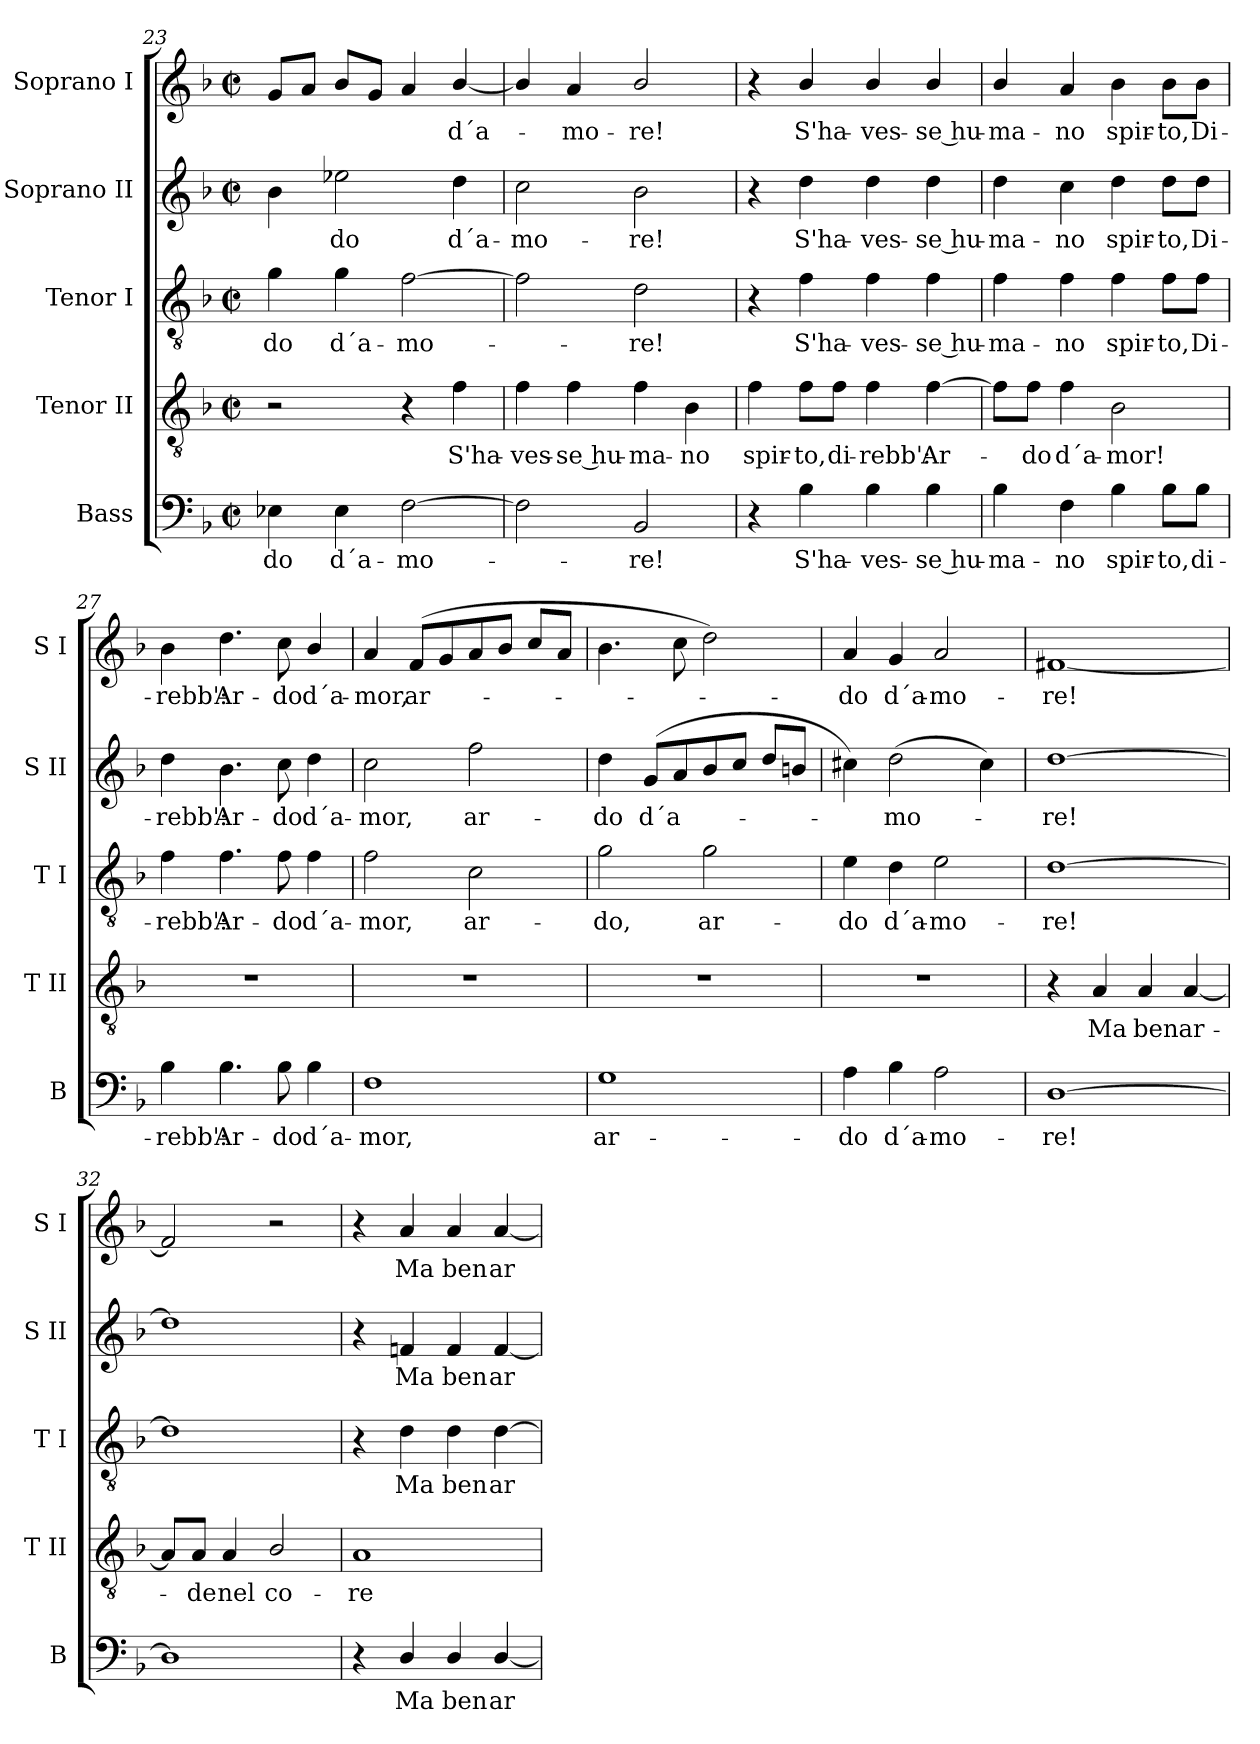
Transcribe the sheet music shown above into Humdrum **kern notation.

**kern	**text	**kern	**text	**kern	**text	**kern	**text	**kern	**text
*part5	*part5	*part4	*part4	*part3	*part3	*part2	*part2	*part1	*part1
*staff5	*staff5	*staff4	*staff4	*staff3	*staff3	*staff2	*staff2	*staff1	*staff1
*I"Bass	*	*I"Tenor II	*	*I"Tenor I	*	*I"Soprano II	*	*I"Soprano I	*
*I'B	*	*I'T II	*	*I'T I	*	*I'S II	*	*I'S I	*
*clefF4	*	*clefGv2	*	*clefGv2	*	*clefG2	*	*clefG2	*
*k[b-]	*	*k[b-]	*	*k[b-]	*	*k[b-]	*	*k[b-]	*
*F:	*	*F:	*	*F:	*	*F:	*	*F:	*
*M2/2	*	*M2/2	*	*M2/2	*	*M2/2	*	*M2/2	*
*met(c|)	*	*met(c|)	*	*met(c|)	*	*met(c|)	*	*met(c|)	*
=23	=23	=23	=23	=23	=23	=23	=23	=23	=23
!	!LO:LY:b	!	!	!	!LO:LY:b	!	!	!	!
4E-X\	-do	2r	.	4g\	-do	4b-\	.	8g/L	.
.	.	.	.	.	.	.	.	8a/J	.
!	!LO:LY:b	!	!	!	!LO:LY:b	!	!LO:LY:b	!	!
4E-\	d´a-	.	.	4g\	d´a-	2ee-X\	do	8b-/L	.
.	.	.	.	.	.	.	.	8g/J	.
!	!LO:LY:b	!	!	!	!LO:LY:b	!	!	!	!
[2F\	-mo-	4r	.	[2f\	-mo-	.	.	4a/	.
!	!	!	!LO:LY:b	!	!	!	!LO:LY:b	!	!LO:LY:b
.	.	4f\	S'ha-	.	.	4dd\	d´a-	[4b-/	d´a-
!!LO:PB:g=z
=24	=24	=24	=24	=24	=24	=24	=24	=24	=24
!	!	!	!LO:LY:b	!	!	!	!LO:LY:b	!	!
2F\]	.	4f\	-ves-	2f\]	.	2cc\	-mo-	4b-/]	.
!	!	!	!LO:LY:b	!	!	!	!	!	!LO:LY:b
.	.	4f\	-se hu-	.	.	.	.	4a/	mo-
!	!LO:LY:b	!	!LO:LY:b	!	!LO:LY:b	!	!LO:LY:b	!	!LO:LY:b
2BB-/	re!	4f\	-ma-	2d\	re!	2b-\	-re!	2b-/	-re!
!	!	!	!LO:LY:b	!	!	!	!	!	!
.	.	4B-\	-no	.	.	.	.	.	.
=25	=25	=25	=25	=25	=25	=25	=25	=25	=25
!	!	!	!LO:LY:b	!	!	!	!	!	!
4r	.	4f\	spir-	4r	.	4r	.	4r	.
!	!LO:LY:b	!	!LO:LY:b	!	!LO:LY:b	!	!LO:LY:b	!	!LO:LY:b
4B-\	S'ha-	8f\L	-to,	4f\	S'ha-	4dd\	S'ha-	4b-/	S'ha-
!	!	!	!LO:LY:b	!	!	!	!	!	!
.	.	8f\J	di-	.	.	.	.	.	.
!	!LO:LY:b	!	!LO:LY:b	!	!LO:LY:b	!	!LO:LY:b	!	!LO:LY:b
4B-\	-ves-	4f\	-rebb':	4f\	-ves-	4dd\	-ves-	4b-/	-ves-
!	!LO:LY:b	!	!LO:LY:b	!	!LO:LY:b	!	!LO:LY:b	!	!LO:LY:b
4B-\	-se hu-	[4f\	Ar-	4f\	-se hu-	4dd\	-se hu-	4b-/	-se hu-
=26	=26	=26	=26	=26	=26	=26	=26	=26	=26
!	!LO:LY:b	!	!	!	!LO:LY:b	!	!LO:LY:b	!	!LO:LY:b
4B-\	-ma-	8f\L]	.	4f\	-ma-	4dd\	-ma-	4b-/	-ma-
!	!	!	!LO:LY:b	!	!	!	!	!	!
.	.	8f\J	do	.	.	.	.	.	.
!	!LO:LY:b	!	!LO:LY:b	!	!LO:LY:b	!	!LO:LY:b	!	!LO:LY:b
4F\	-no	4f\	d´a-	4f\	-no	4cc\	-no	4a/	-no
!	!LO:LY:b	!	!LO:LY:b	!	!LO:LY:b	!	!LO:LY:b	!	!LO:LY:b
4B-\	spir-	2B-\	-mor!	4f\	spir-	4dd\	spir-	4b-\	spir-
!	!LO:LY:b	!	!	!	!LO:LY:b	!	!LO:LY:b	!	!LO:LY:b
8B-\L	-to,	.	.	8f\L	-to,	8dd\L	-to,	8b-\L	-to,
!	!LO:LY:b	!	!	!	!LO:LY:b	!	!LO:LY:b	!	!LO:LY:b
8B-\J	di-	.	.	8f\J	Di-	8dd\J	Di-	8b-\J	Di-
=27	=27	=27	=27	=27	=27	=27	=27	=27	=27
!	!LO:LY:b	!	!	!	!LO:LY:b	!	!LO:LY:b	!	!LO:LY:b
4B-\	-rebb':	1r	.	4f\	-rebb':	4dd\	-rebb':	4b-\	-rebb':
!	!LO:LY:b	!	!	!	!LO:LY:b	!	!LO:LY:b	!	!LO:LY:b
4.B-\	Ar-	.	.	4.f\	Ar-	4.b-\	Ar-	4.dd\	Ar-
!	!LO:LY:b	!	!	!	!LO:LY:b	!	!LO:LY:b	!	!LO:LY:b
8B-\	-do	.	.	8f\	-do	8cc\	-do	8cc\	-do
!	!LO:LY:b	!	!	!	!LO:LY:b	!	!LO:LY:b	!	!LO:LY:b
4B-\	d´a-	.	.	4f\	d´a-	4dd\	d´a-	4b-/	d´a-
=28	=28	=28	=28	=28	=28	=28	=28	=28	=28
!	!LO:LY:b	!	!	!	!LO:LY:b	!	!LO:LY:b	!	!LO:LY:b
1F	-mor,	1r	.	2f\	-mor,	2cc\	-mor,	4a/	-mor,
!	!	!	!	!	!	!	!	!	!LO:LY:b
.	.	.	.	.	.	.	.	(<8f/L	ar-
.	.	.	.	.	.	.	.	8g/	.
!	!	!	!	!	!LO:LY:b	!	!LO:LY:b	!	!
.	.	.	.	2c\	ar-	2ff\	ar-	8a/	.
.	.	.	.	.	.	.	.	8b-/J	.
.	.	.	.	.	.	.	.	8cc/L	.
.	.	.	.	.	.	.	.	8a/J	.
!!LO:LB:g=z
=29	=29	=29	=29	=29	=29	=29	=29	=29	=29
!	!LO:LY:b	!	!	!	!LO:LY:b	!	!LO:LY:b	!	!
1G	ar-	1r	.	2g\	-do,	4dd\	-do	4.b-\	.
!	!	!	!	!	!	!	!LO:LY:b	!	!
.	.	.	.	.	.	(<8g/L	d´a-	.	.
.	.	.	.	.	.	8a/	.	8cc\	.
!	!	!	!	!	!LO:LY:b	!	!	!	!
.	.	.	.	2g\	ar-	8b-/	.	2dd\)	.
.	.	.	.	.	.	8cc/J	.	.	.
.	.	.	.	.	.	8dd/L	.	.	.
.	.	.	.	.	.	8bn/J	.	.	.
=30	=30	=30	=30	=30	=30	=30	=30	=30	=30
!	!LO:LY:b	!	!	!	!LO:LY:b	!	!	!	!LO:LY:b
4A\	-do	1r	.	4e\	-do	4cc#X\)	.	4a/	do
!	!LO:LY:b	!	!	!	!LO:LY:b	!	!LO:LY:b	!	!LO:LY:b
4B-\	d´a-	.	.	4d\	d´a-	(>2dd\	mo-	4g/	d´a-
!	!LO:LY:b	!	!	!	!LO:LY:b	!	!	!	!LO:LY:b
2A\	-mo-	.	.	2e\	-mo-	.	.	2a/	-mo-
.	.	.	.	.	.	4cc#\)	.	.	.
=31	=31	=31	=31	=31	=31	=31	=31	=31	=31
!	!LO:LY:b	!	!	!	!LO:LY:b	!	!LO:LY:b	!	!LO:LY:b
[1D	-re!	4r	.	[1d	-re!	[1dd	re!	[1f#X	-re!
!	!	!	!LO:LY:b	!	!	!	!	!	!
.	.	4A/	Ma	.	.	.	.	.	.
!	!	!	!LO:LY:b	!	!	!	!	!	!
.	.	4A/	ben	.	.	.	.	.	.
!	!	!	!LO:LY:b	!	!	!	!	!	!
.	.	[4A/	ar-	.	.	.	.	.	.
=32	=32	=32	=32	=32	=32	=32	=32	=32	=32
1D]	.	8A/L]	.	1d]	.	1dd]	.	2f#/]	.
!	!	!	!LO:LY:b	!	!	!	!	!	!
.	.	8A/J	de	.	.	.	.	.	.
!	!	!	!LO:LY:b	!	!	!	!	!	!
.	.	4A/	nel	.	.	.	.	.	.
!	!	!	!LO:LY:b	!	!	!	!	!	!
.	.	2B-/	co-	.	.	.	.	2r	.
=33	=33	=33	=33	=33	=33	=33	=33	=33	=33
!	!	!	!LO:LY:b	!	!	!	!	!	!
4r	.	1A	-re	4r	.	4r	.	4r	.
!	!LO:LY:b	!	!	!	!LO:LY:b	!	!LO:LY:b	!	!LO:LY:b
4D/	Ma	.	.	4d\	Ma	4fn/	Ma	4a/	Ma
!	!LO:LY:b	!	!	!	!LO:LY:b	!	!LO:LY:b	!	!LO:LY:b
4D/	ben	.	.	4d\	ben	4f/	ben	4a/	ben
!	!LO:LY:b	!	!	!	!LO:LY:b	!	!LO:LY:b	!	!LO:LY:b
[4D/	ar-	.	.	[4d\	ar-	[4f/	ar-	[4a/	ar-
=	=	=	=	=	=	=	=	=	=
*-	*-	*-	*-	*-	*-	*-	*-	*-	*-
